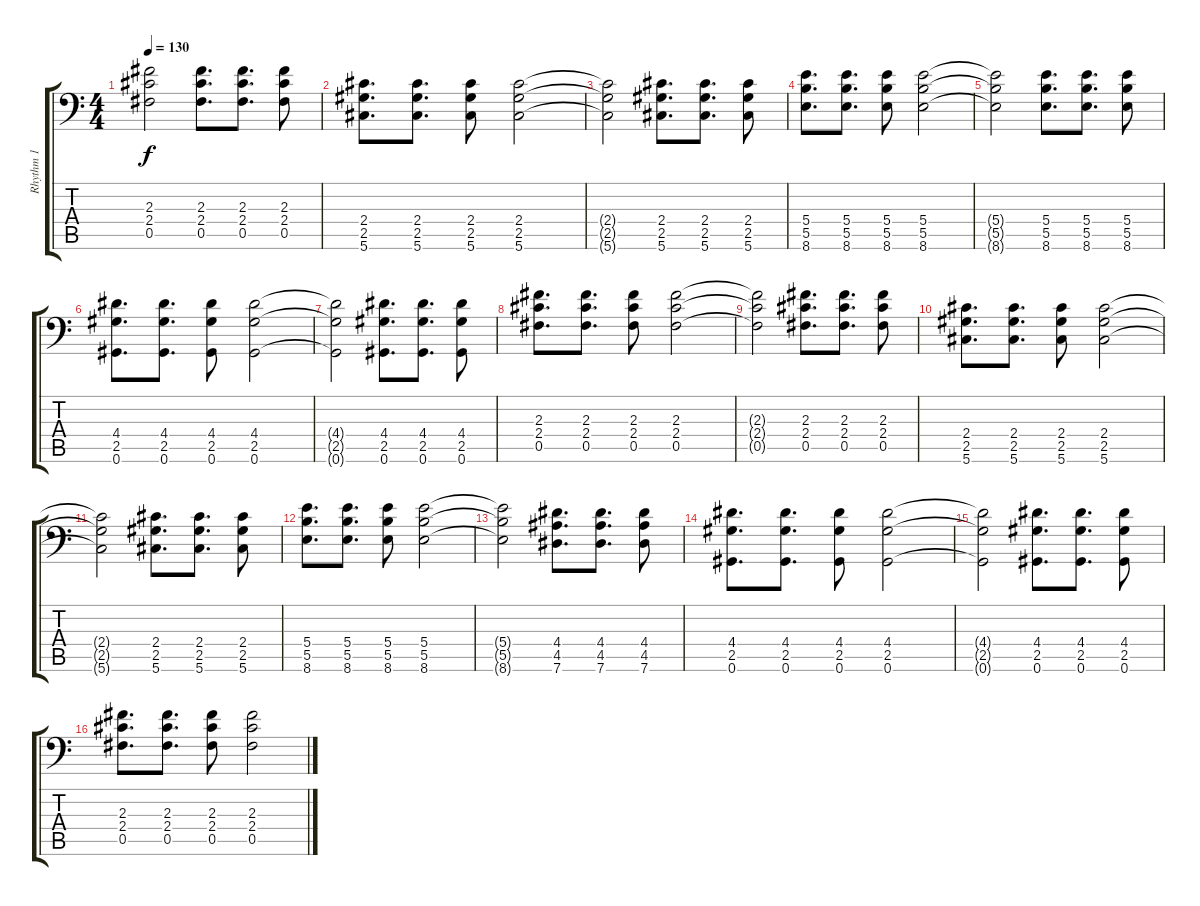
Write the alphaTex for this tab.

\track ("Rhythm 1" "Rhythm 1") {instrument distortionguitar}
\staff {score tabs}
\tuning (Db4 Ab3 E3 B2 Gb2 Ab1) {hide}
\ts (4 4)
\tempo 130
\clef f4
\ks c
(2.3{t} 2.4{t} 0.5{t}).2{dy f} (2.3 2.4 0.5).8{d} (2.3 2.4 0.5).8{d} (2.3 2.4 0.5).8 |
(2.4 2.5 5.6).8{d} (2.4 2.5 5.6).8{d} (2.4 2.5 5.6).8 (2.4 2.5 5.6).2 |
(2.4{t} 2.5{t} 5.6{t}).2 (2.4 2.5 5.6).8{d} (2.4 2.5 5.6).8{d} (2.4 2.5 5.6).8 |
(5.4 5.5 8.6).8{d} (5.4 5.5 8.6).8{d} (5.4 5.5 8.6).8 (5.4 5.5 8.6).2 |
(5.4{t} 5.5{t} 8.6{t}).2 (5.4 5.5 8.6).8{d} (5.4 5.5 8.6).8{d} (5.4 5.5 8.6).8 |
(4.4 2.5 0.6).8{d} (4.4 2.5 0.6).8{d} (4.4 2.5 0.6).8 (4.4 2.5 0.6).2 |
(4.4{t} 2.5{t} 0.6{t}).2 (4.4 2.5 0.6).8{d} (4.4 2.5 0.6).8{d} (4.4 2.5 0.6).8 |
(2.3 2.4 0.5).8{d} (2.3 2.4 0.5).8{d} (2.3 2.4 0.5).8 (2.3 2.4 0.5).2 |
(2.3{t} 2.4{t} 0.5{t}).2 (2.3 2.4 0.5).8{d} (2.3 2.4 0.5).8{d} (2.3 2.4 0.5).8 |
(2.4 2.5 5.6).8{d} (2.4 2.5 5.6).8{d} (2.4 2.5 5.6).8 (2.4 2.5 5.6).2 |
(2.4{t} 2.5{t} 5.6{t}).2 (2.4 2.5 5.6).8{d} (2.4 2.5 5.6).8{d} (2.4 2.5 5.6).8 |
(5.4 5.5 8.6).8{d} (5.4 5.5 8.6).8{d} (5.4 5.5 8.6).8 (5.4 5.5 8.6).2 |
(5.4{t} 5.5{t} 8.6{t}).2 (4.4 4.5 7.6).8{d} (4.4 4.5 7.6).8{d} (4.4 4.5 7.6).8 |
(4.4 2.5 0.6).8{d volume 12} (4.4 2.5 0.6).8{d} (4.4 2.5 0.6).8 (4.4 2.5 0.6).2 |
(4.4{t} 2.5{t} 0.6{t}).2 (4.4 2.5 0.6).8{d} (4.4 2.5 0.6).8{d} (4.4 2.5 0.6).8 |
(2.3 2.4 0.5).8{d} (2.3 2.4 0.5).8{d} (2.3 2.4 0.5).8 (2.3 2.4 0.5).2
